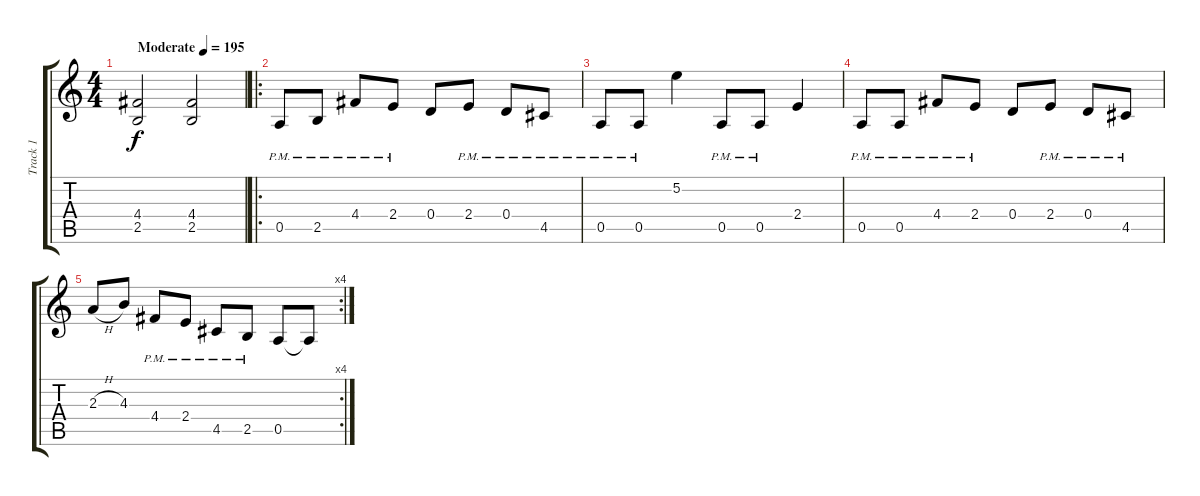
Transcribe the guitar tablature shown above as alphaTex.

\track ("Track 1" "Track 1") {instrument distortionguitar}
\staff {score tabs}
\tuning (E4 B3 G3 D3 A2 E2) {hide}
\ts (4 4)
\tempo (195 "Moderate")
\clef g2
\ks c
(4.4 2.5).2{dy f instrument distortionguitar} (4.4 2.5).2 |
\ro
0.5{pm}.8 2.5{pm}.8 4.4{pm}.8 2.4{pm}.8 0.4.8 2.4{pm}.8 0.4{pm}.8 4.5{pm}.8 |
0.5{pm}.8 0.5{pm}.8 5.2.4 0.5{pm}.8 0.5{pm}.8 2.4.4 |
0.5{pm}.8 0.5{pm}.8 4.4{pm}.8 2.4{pm}.8 0.4.8 2.4{pm}.8 0.4{pm}.8 4.5{pm}.8 |
\rc 4
2.3{h}.8 4.3.8 4.4{pm}.8 2.4{pm}.8 4.5{pm}.8 2.5{pm}.8 0.5.8 0.5{t}.8
